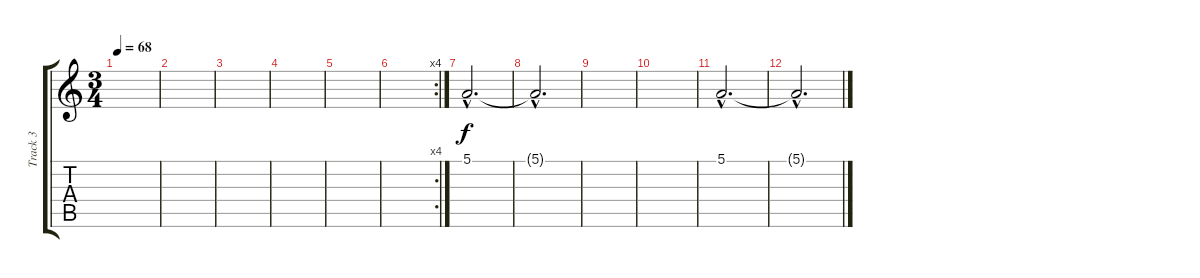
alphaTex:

\track ("Track 3" "Track 3") {instrument synthvoice}
\staff {score tabs}
\tuning (E4 B3 G3 D3 A2 E2) {hide}
\ts (3 4)
\tempo 68
\clef g2
\ks c
|
|
|
|
|
\rc 4
|
5.1{hac}.2{d} |
5.1{hac t}.2{d} |
|
|
5.1{hac}.2{d} |
5.1{hac t}.2{d}
